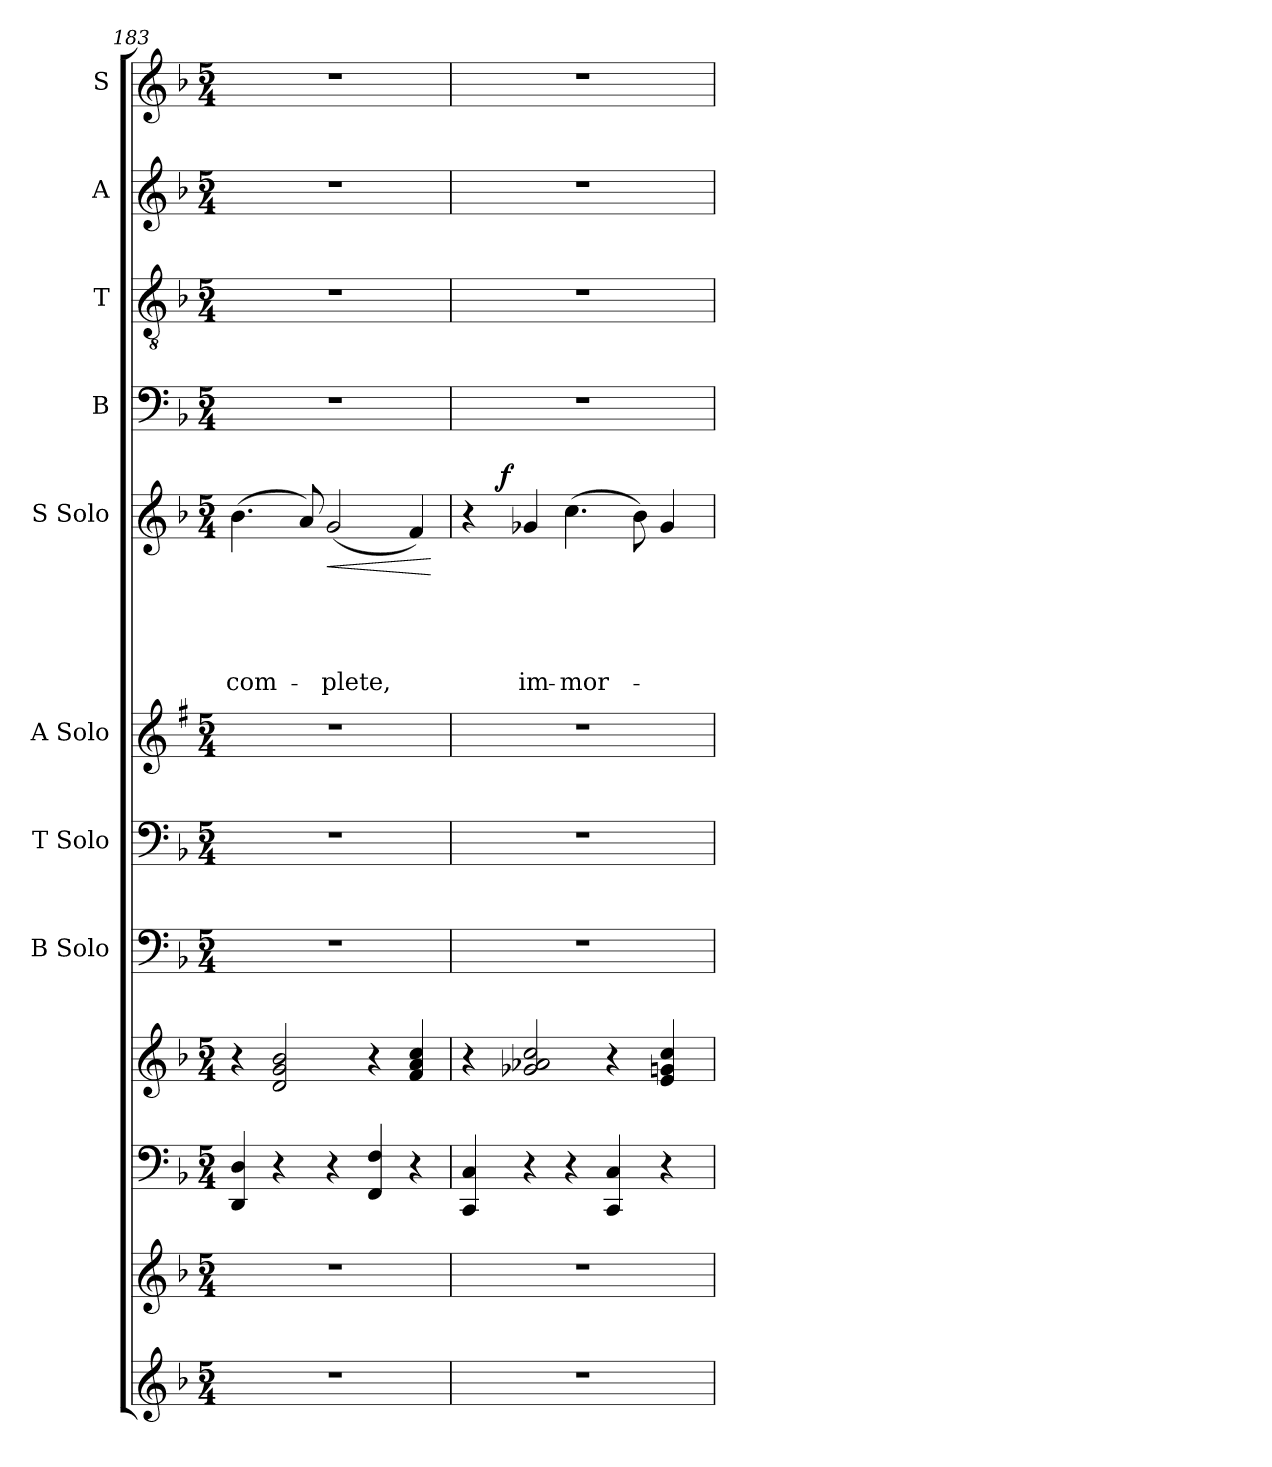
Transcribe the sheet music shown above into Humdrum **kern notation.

**kern	**kern	**kern	**kern	**kern	**kern	**kern	**kern	**text	**text	**text	**text	**text	**dynam	**kern	**kern	**kern	**kern
*part12	*part11	*part10	*part9	*part8	*part7	*part6	*part5	*part5	*part5	*part5	*part5	*part5	*part5	*part4	*part3	*part2	*part1
*staff12	*staff11	*staff10	*staff9	*staff8	*staff7	*staff6	*staff5	*staff5	*staff5	*staff5	*staff5	*staff5	*staff5	*staff4	*staff3	*staff2	*staff1
*	*	*	*	*I"B Solo	*I"T Solo	*I"A Solo	*I"S Solo	*	*	*	*	*	*	*I"B	*I"T	*I"A	*I"S
!!LO:LB:g=z
*clefG2	*clefG2	*clefF4	*clefG2	*clefF4	*clefF4	*clefG2	*clefG2	*	*	*	*	*	*	*clefF4	*clefGv2	*clefG2	*clefG2
*k[b-]	*k[b-]	*k[b-]	*k[b-]	*k[b-]	*k[b-]	*k[f#]	*k[b-]	*	*	*	*	*	*	*k[b-]	*k[b-]	*k[b-]	*k[b-]
*F:	*F:	*F:	*F:	*F:	*F:	*G:	*F:	*	*	*	*	*	*	*F:	*F:	*F:	*F:
*M5/4	*M5/4	*M5/4	*M5/4	*M5/4	*M5/4	*M5/4	*M5/4	*	*	*	*	*	*	*M5/4	*M5/4	*M5/4	*M5/4
=183	=183	=183	=183	=183	=183	=183	=183	=183	=183	=183	=183	=183	=183	=183	=183	=183	=183
!	!	!	!	!	!	!	!	!	!	!	!	!LO:LY:b	!	!LO:N:vis=1	!LO:N:vis=1	!LO:N:vis=1	!LO:N:vis=1
4%5r	4%5r	4DD/ 4D/	4r	4%5r	4%5r	4%5r	(>4.b-\	.	.	.	.	com-	.	4%5r	4%5r	4%5r	4%5r
.	.	4r	2d/ 2g/ 2b-/	.	.	.	.	.	.	.	.	.	.	.	.	.	.
.	.	.	.	.	.	.	8a/)	.	.	.	.	.	.	.	.	.	.
!	!	!	!	!	!	!	!	!	!	!	!	!LO:LY:b	!LO:HP:b	!	!	!	!
.	.	4r	.	.	.	.	(<2g/	.	.	.	.	-plete,	<	.	.	.	.
.	.	4FF/ 4F/	4r	.	.	.	.	.	.	.	.	.	.	.	.	.	.
.	.	4r	4f/ 4a/ 4cc/	.	.	.	4f/)	.	.	.	.	.	.	.	.	.	.
.	.	.	.	.	.	.	.	.	.	.	.	.	[	.	.	.	.
=184	=184	=184	=184	=184	=184	=184	=184	=184	=184	=184	=184	=184	=184	=184	=184	=184	=184
!	!	!	!	!	!	!	!	!	!	!	!	!	!	!LO:N:vis=1	!LO:N:vis=1	!LO:N:vis=1	!LO:N:vis=1
*	*	*	*	*	*	*	*^	*	*	*	*	*	*	*	*	*	*
4%5r	4%5r	4CC/ 4C/	4r	4%5r	4%5r	4%5r	4r	8ryy	.	.	.	.	.	.	4%5r	4%5r	4%5r	4%5r
.	.	.	.	.	.	.	.	32ryy	.	.	.	.	.	.	.	.	.	.
!	!	!	!	!	!	!	!	!	!	!	!	!	!	!LO:DY:a	!	!	!	!
.	.	.	.	.	.	.	.	1ryy	.	.	.	.	.	f	.	.	.	.
!	!	!	!	!	!	!	!	!	!	!	!	!	!LO:LY:b	!	!	!	!	!
.	.	4r	2g-X/ 2a-X/ 2cc/	.	.	.	4g-X/	.	.	.	.	.	im-	.	.	.	.	.
!	!	!	!	!	!	!	!	!	!	!	!	!	!LO:LY:b	!	!	!	!	!
.	.	4r	.	.	.	.	(>4.cc\	.	.	.	.	.	-mor-	.	.	.	.	.
.	.	4CC/ 4C/	4r	.	.	.	.	.	.	.	.	.	.	.	.	.	.	.
.	.	.	.	.	.	.	8b-\)	.	.	.	.	.	.	.	.	.	.	.
.	.	4r	4e/ 4gn/ 4cc/	.	.	.	4g-/	.	.	.	.	.	.	.	.	.	.	.
.	.	.	.	.	.	.	.	16.ryy	.	.	.	.	.	.	.	.	.	.
*	*	*	*	*	*	*	*v	*v	*	*	*	*	*	*	*	*	*	*
=	=	=	=	=	=	=	=	=	=	=	=	=	=	=	=	=	=
*-	*-	*-	*-	*-	*-	*-	*-	*-	*-	*-	*-	*-	*-	*-	*-	*-	*-
